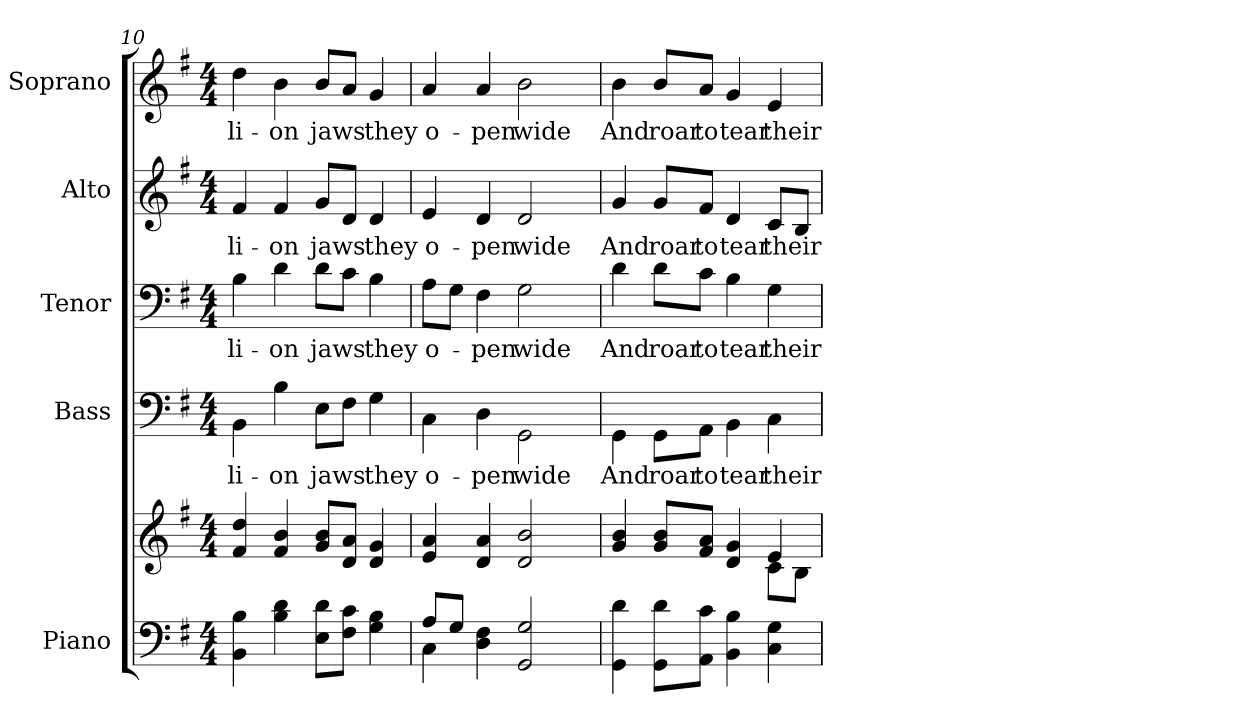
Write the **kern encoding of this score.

**kern	**kern	**kern	**text	**kern	**text	**kern	**text	**kern	**text
*part5	*part5	*part4	*part4	*part3	*part3	*part2	*part2	*part1	*part1
*staff6	*staff5	*staff4	*staff4	*staff3	*staff3	*staff2	*staff2	*staff1	*staff1
*I"Piano	*	*I"Bass	*	*I"Tenor	*	*I"Alto	*	*I"Soprano	*
*	*	*I'B.	*	*	*	*	*	*	*
*clefF4	*clefG2	*clefF4	*	*clefF4	*	*clefG2	*	*clefG2	*
*k[f#]	*k[f#]	*k[f#]	*	*k[f#]	*	*k[f#]	*	*k[f#]	*
*G:	*G:	*G:	*	*G:	*	*G:	*	*G:	*
*M4/4	*M4/4	*M4/4	*	*M4/4	*	*M4/4	*	*M4/4	*
=10	=10	=10	=10	=10	=10	=10	=10	=10	=10
*	*^	*	*	*	*	*	*	*	*
!	!	!	!	!LO:LY:b:color=#000000	!	!	!	!	!	!
!	!	!	!	!	!	!LO:LY:b:color=#000000	!	!	!	!
!	!	!	!	!	!	!	!	!LO:LY:b:color=#000000	!	!
!	!	!	!	!	!	!	!	!	!	!LO:LY:b:color=#000000
4BBi\ 4Bi	4f#i/ 4ddi	4ryy	4BBi\	li-	4Bi\	li-	4f#i/	li-	4ddi\	li-
!	!	!	!	!LO:LY:b:color=#000000	!	!	!	!	!	!
!	!	!	!	!	!	!LO:LY:b:color=#000000	!	!	!	!
!	!	!	!	!	!	!	!	!LO:LY:b:color=#000000	!	!
!	!	!	!	!	!	!	!	!	!	!LO:LY:b:color=#000000
4Bi\ 4di	4f#i/ 4bi	4ryy	4Bi\	-on	4di\	-on	4f#i/	-on	4bi\	-on
!	!	!	!	!LO:LY:b:color=#000000	!	!	!	!	!	!
!	!	!	!	!	!	!LO:LY:b:color=#000000	!	!	!	!
!	!	!	!	!	!	!	!	!LO:LY:b:color=#000000	!	!
!	!	!	!	!	!	!	!	!	!	!LO:LY:b:color=#000000
8Ei\ 8diL	8gi/ 8biL	4ryy	8Ei\L	jaws	8di\L	jaws	8gi/L	jaws	8bi/L	jaws
8F#i\ 8ciJ	8di/ 8aiJ	.	8F#i\J	.	8ci\J	.	8di/J	.	8ai/J	.
!	!	!	!	!LO:LY:b:color=#000000	!	!	!	!	!	!
!	!	!	!	!	!	!LO:LY:b:color=#000000	!	!	!	!
!	!	!	!	!	!	!	!	!LO:LY:b:color=#000000	!	!
!	!	!	!	!	!	!	!	!	!	!LO:LY:b:color=#000000
4Gi\ 4Bi	4di/ 4gi	4ryy	4Gi\	they	4Bi\	they	4di/	they	4gi/	they
!!LO:PB:g=z
=11	=11	=11	=11	=11	=11	=11	=11	=11	=11	=11
*^	*	*	*	*	*	*	*	*	*	*
!	!	!	!	!	!LO:LY:b:color=#000000	!	!	!	!	!	!
!	!	!	!	!	!	!	!LO:LY:b:color=#000000	!	!	!	!
!	!	!	!	!	!	!	!	!	!LO:LY:b:color=#000000	!	!
!	!	!	!	!	!	!	!	!	!	!	!LO:LY:b:color=#000000
8Ai/L	4Ci\	4ei/ 4ai	4ryy	4Ci\	o-	8Ai\L	o-	4ei/	o-	4ai/	o-
8Gi/J	.	.	.	.	.	8Gi\J	.	.	.	.	.
!	!	!	!	!	!LO:LY:b:color=#000000	!	!	!	!	!	!
!	!	!	!	!	!	!	!LO:LY:b:color=#000000	!	!	!	!
!	!	!	!	!	!	!	!	!	!LO:LY:b:color=#000000	!	!
!	!	!	!	!	!	!	!	!	!	!	!LO:LY:b:color=#000000
4Di\ 4F#i	4ryy	4di/ 4ai	4ryy	4Di\	-pen	4F#i\	-pen	4di/	-pen	4ai/	-pen
!	!	!	!	!	!LO:LY:b:color=#000000	!	!	!	!	!	!
!	!	!	!	!	!	!	!LO:LY:b:color=#000000	!	!	!	!
!	!	!	!	!	!	!	!	!	!LO:LY:b:color=#000000	!	!
!	!	!	!	!	!	!	!	!	!	!	!LO:LY:b:color=#000000
2GGi/ 2Gi	2ryy	2di/ 2bi	4ryy	2GGi\	wide	2Gi\	wide	2di/	wide	2bi\	wide
.	.	.	4ryy	.	.	.	.	.	.	.	.
=12	=12	=12	=12	=12	=12	=12	=12	=12	=12	=12	=12
!	!	!	!	!	!LO:LY:b:color=#000000	!	!	!	!	!	!
!	!	!	!	!	!	!	!LO:LY:b:color=#000000	!	!	!	!
!	!	!	!	!	!	!	!	!	!LO:LY:b:color=#000000	!	!
!	!	!	!	!	!	!	!	!	!	!	!LO:LY:b:color=#000000
4GGi\ 4di	4ryy	4gi/ 4bi	2ryy	4GGi\	And	4di\	And	4gi/	And	4bi\	And
!	!	!	!	!	!LO:LY:b:color=#000000	!	!	!	!	!	!
!	!	!	!	!	!	!	!LO:LY:b:color=#000000	!	!	!	!
!	!	!	!	!	!	!	!	!	!LO:LY:b:color=#000000	!	!
!	!	!	!	!	!	!	!	!	!	!	!LO:LY:b:color=#000000
8GGi\ 8diL	4ryy	8gi/ 8biL	.	8GGi\L	roar	8di\L	roar	8gi/L	roar	8bi/L	roar
!	!	!	!	!	!LO:LY:b:color=#000000	!	!	!	!	!	!
!	!	!	!	!	!	!	!LO:LY:b:color=#000000	!	!	!	!
!	!	!	!	!	!	!	!	!	!LO:LY:b:color=#000000	!	!
!	!	!	!	!	!	!	!	!	!	!	!LO:LY:b:color=#000000
8AAi\ 8ciJ	.	8f#i/ 8aiJ	.	8AAi\J	to	8ci\J	to	8f#i/J	to	8ai/J	to
!	!	!	!	!	!LO:LY:b:color=#000000	!	!	!	!	!	!
!	!	!	!	!	!	!	!LO:LY:b:color=#000000	!	!	!	!
!	!	!	!	!	!	!	!	!	!LO:LY:b:color=#000000	!	!
!	!	!	!	!	!	!	!	!	!	!	!LO:LY:b:color=#000000
4BBi\ 4Bi	4ryy	4di/ 4gi	4ryy	4BBi\	tear	4Bi\	tear	4di/	tear	4gi/	tear
!	!	!	!	!	!LO:LY:b:color=#000000	!	!	!	!	!	!
!	!	!	!	!	!	!	!LO:LY:b:color=#000000	!	!	!	!
!	!	!	!	!	!	!	!	!	!LO:LY:b:color=#000000	!	!
!	!	!	!	!	!	!	!	!	!	!	!LO:LY:b:color=#000000
4Ci\ 4Gi	4ryy	4ei/	8ci\L	4Ci\	their	4Gi\	their	8ci/L	their	4ei/	their
.	.	.	8Bi\J	.	.	.	.	8Bi/J	.	.	.
*v	*v	*	*	*	*	*	*	*	*	*	*
*	*v	*v	*	*	*	*	*	*	*	*
=	=	=	=	=	=	=	=	=	=
*-	*-	*-	*-	*-	*-	*-	*-	*-	*-
